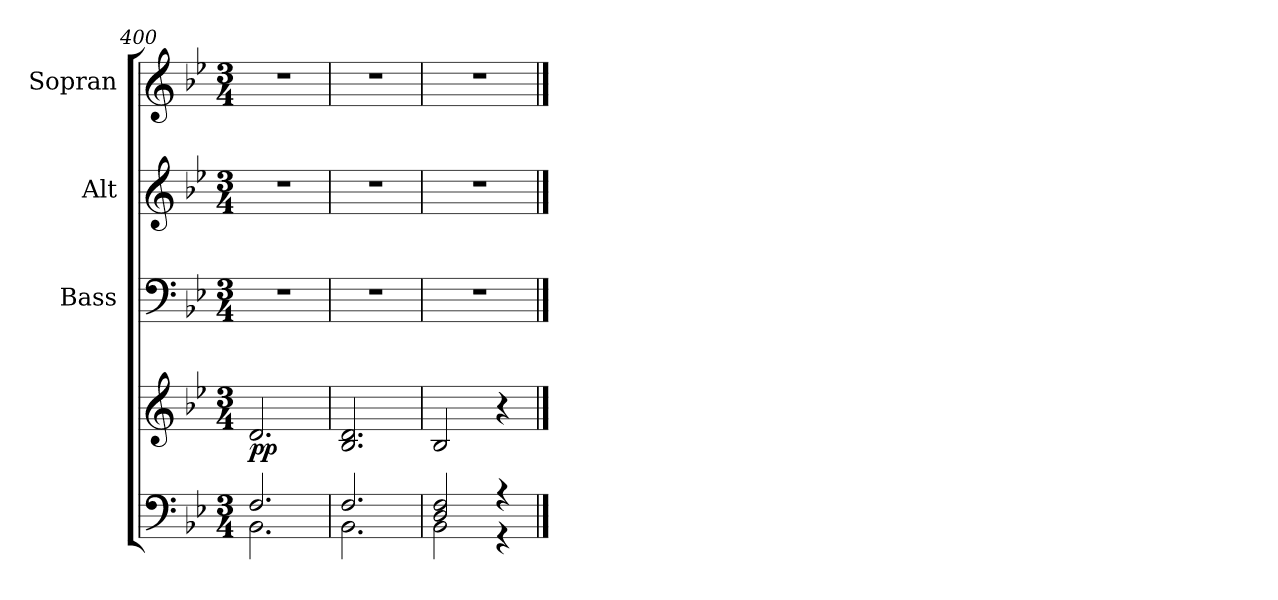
**kern	**kern	**dynam	**kern	**kern	**kern
*part4	*part4	*part4	*part3	*part2	*part1
*staff5	*staff4	*staff4/5	*staff3	*staff2	*staff1
*	*	*	*I"Bass	*I"Alt	*I"Sopran
*	*	*	*I'B.	*I'A.	*I'S.
*clefF4	*clefG2	*	*clefF4	*clefG2	*clefG2
*k[b-e-]	*k[b-e-]	*	*k[b-e-]	*k[b-e-]	*k[b-e-]
*B-:	*B-:	*	*B-:	*B-:	*B-:
*M3/4	*M3/4	*	*M3/4	*M3/4	*M3/4
=400	=400	=400	=400	=400	=400
*^	*	*	*	*	*
!	!	!	!LO:DY:b	!	!	!
2.F/	2.BB-\	2.d/	pp	2.r	2.r	2.r
=401	=401	=401	=401	=401	=401	=401
2.F/	2.BB-\	2.B-/ 2.d/	.	2.r	2.r	2.r
=402	=402	=402	=402	=402	=402	=402
2D/ 2F/	2BB-\	2B-/	.	2.r	2.r	2.r
4r	4r	4r	.	.	.	.
*v	*v	*	*	*	*	*
==	==	==	==	==	==
*-	*-	*-	*-	*-	*-
